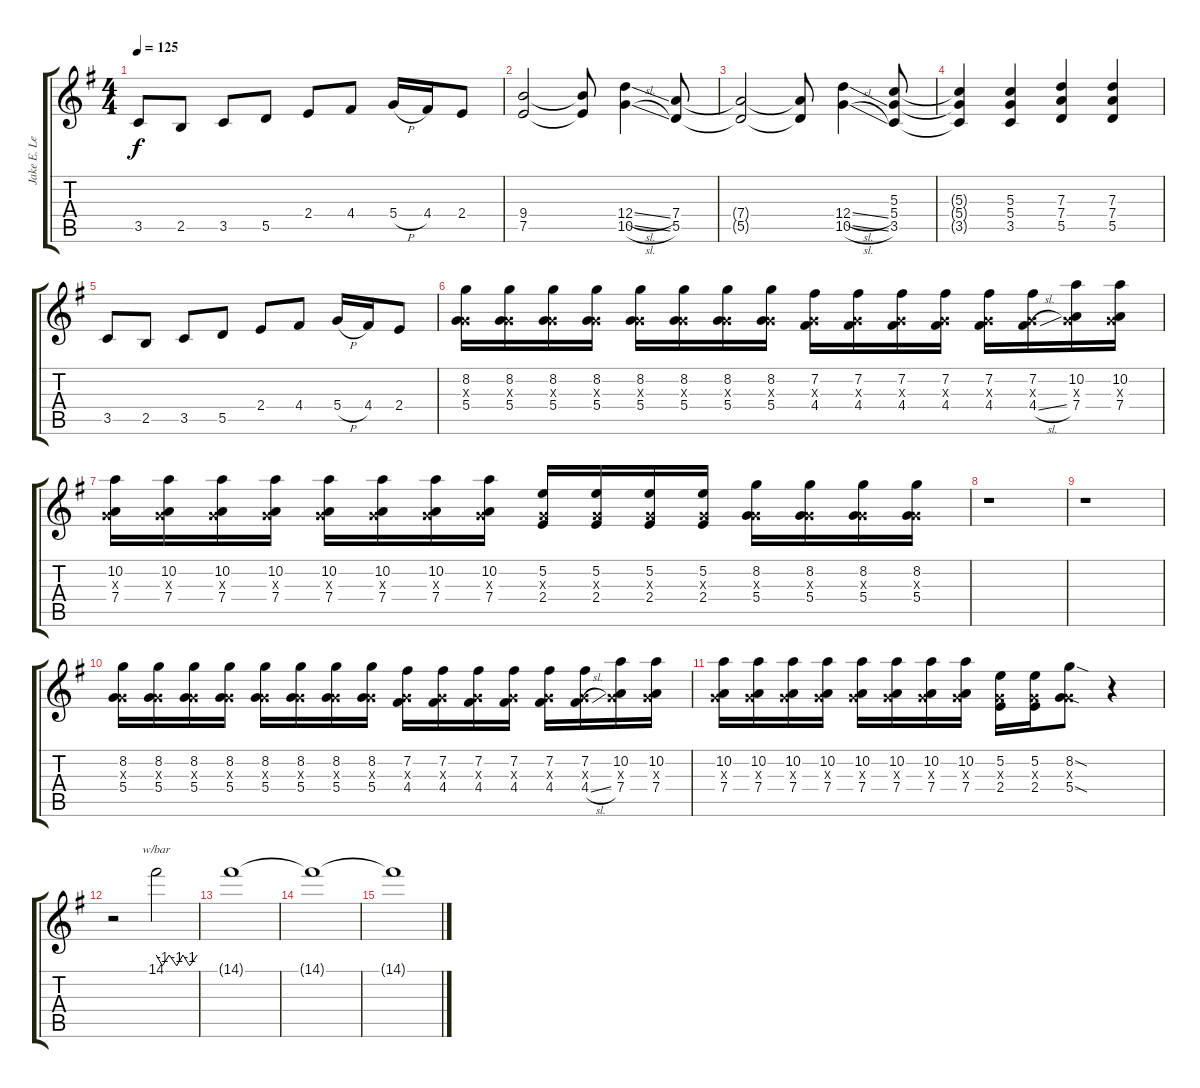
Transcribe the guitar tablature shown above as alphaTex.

\track ("Jake E. Lee " "Jake E. Le") {instrument overdrivenguitar}
\staff {score tabs}
\tuning (E4 B3 G3 D3 A2 E2) {hide}
\ts (4 4)
\tempo 125
\clef g2
\ks eminor
3.5.8{dy f} 2.5.8 3.5.8 5.5.8 2.4.8 4.4.8 5.4{h}.16 4.4.16 2.4.8 |
(9.4 7.5).2 (9.4{t} 7.5{t}).8 (12.4{sl} 10.5{sl}).4 (7.4 5.5).8 |
(7.4{t} 5.5{t}).2 (7.4{t} 5.5{t}).8 (12.4{sl} 10.5{sl}).4 (5.3 5.4 3.5).8 |
(5.3{t} 5.4{t} 3.5{t}).4 (5.3 5.4 3.5).4 (7.3 7.4 5.5).4 (7.3 7.4 5.5).4 |
3.5.8 2.5.8 3.5.8 5.5.8 2.4.8 4.4.8 5.4{h}.16 4.4.16 2.4.8 |
(8.2 0.3{x} 5.4).16{volume 9} (8.2 0.3{x} 5.4).16 (8.2 0.3{x} 5.4).16 (8.2 0.3{x} 5.4).16 (8.2 0.3{x} 5.4).16 (8.2 0.3{x} 5.4).16 (8.2 0.3{x} 5.4).16 (8.2 0.3{x} 5.4).16 (7.2 0.3{x} 4.4).16 (7.2 0.3{x} 4.4).16 (7.2 0.3{x} 4.4).16 (7.2 0.3{x} 4.4).16 (7.2 0.3{x} 4.4).16 (7.2 0.3{x} 4.4{sl}).16 (10.2 0.3{x} 7.4).16 (10.2 0.3{x} 7.4).16 |
(10.2 0.3{x} 7.4).16 (10.2 0.3{x} 7.4).16 (10.2 0.3{x} 7.4).16 (10.2 0.3{x} 7.4).16 (10.2 0.3{x} 7.4).16 (10.2 0.3{x} 7.4).16 (10.2 0.3{x} 7.4).16 (10.2 0.3{x} 7.4).16 (5.2 0.3{x} 2.4).16 (5.2 0.3{x} 2.4).16 (5.2 0.3{x} 2.4).16 (5.2 0.3{x} 2.4).16 (8.2 0.3{x} 5.4).16 (8.2 0.3{x} 5.4).16 (8.2 0.3{x} 5.4).16 (8.2 0.3{x} 5.4).16 |
r.1 |
r.1 |
(8.2 0.3{x} 5.4).16{volume 9} (8.2 0.3{x} 5.4).16 (8.2 0.3{x} 5.4).16 (8.2 0.3{x} 5.4).16 (8.2 0.3{x} 5.4).16 (8.2 0.3{x} 5.4).16 (8.2 0.3{x} 5.4).16 (8.2 0.3{x} 5.4).16 (7.2 0.3{x} 4.4).16 (7.2 0.3{x} 4.4).16 (7.2 0.3{x} 4.4).16 (7.2 0.3{x} 4.4).16 (7.2 0.3{x} 4.4).16 (7.2 0.3{x} 4.4{sl}).16 (10.2 0.3{x} 7.4).16 (10.2 0.3{x} 7.4).16 |
(10.2 0.3{x} 7.4).16 (10.2 0.3{x} 7.4).16 (10.2 0.3{x} 7.4).16 (10.2 0.3{x} 7.4).16 (10.2 0.3{x} 7.4).16 (10.2 0.3{x} 7.4).16 (10.2 0.3{x} 7.4).16 (10.2 0.3{x} 7.4).16 (5.2 0.3{x} 2.4).16 (5.2 0.3{x} 2.4).16 (8.2{sod} 0.3{x} 5.4{sod}).8 r.4 |
r.2 14.1.2{tbe (custom default 0 0 9 -4 19 0 30 -4 39 0 49 -4 60 0)} |
14.1{t}.1 |
14.1{t}.1 |
14.1{t}.1
